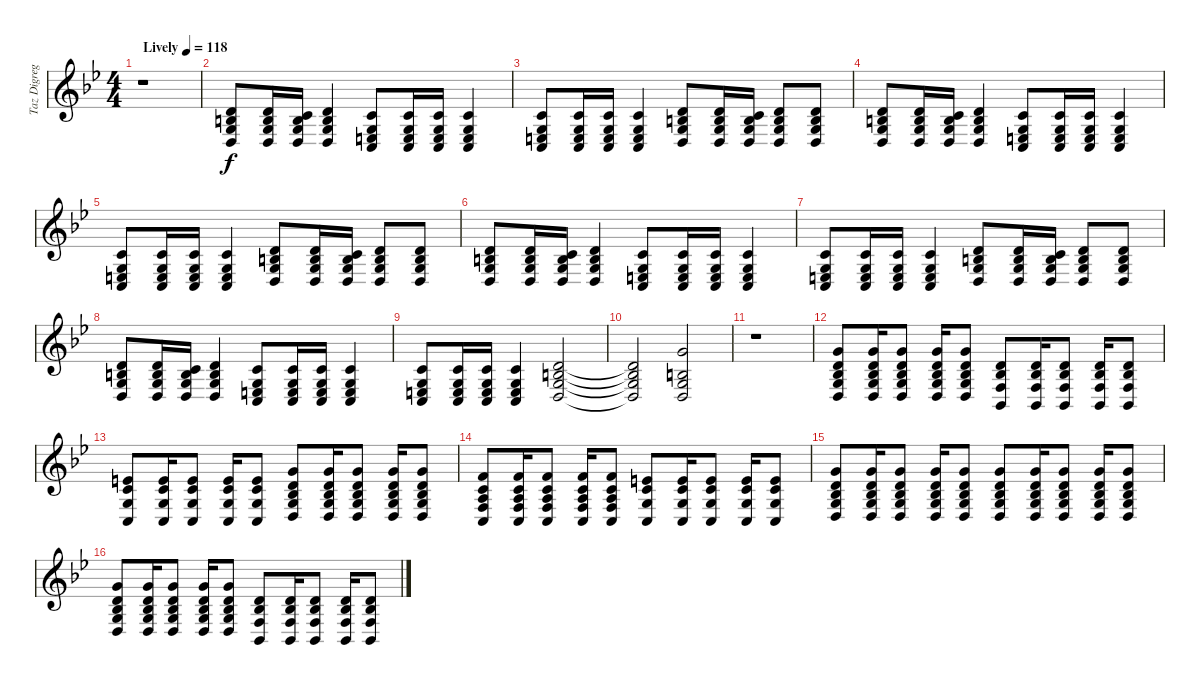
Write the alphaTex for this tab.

\track ("Taz Digregoro Keyboards" "Taz Digreg") {instrument acousticgrandpiano}
\staff {score}
\tuning (E4 B3 G3 D3 A2 E2) {hide}
\ts (4 4)
\tempo (118 "Lively")
\clef g2
\ks gminor
r.1{dy f instrument acousticgrandpiano} |
(3.2 0.3 0.4 14.5).8 (3.2 0.3 0.4 14.5).16 (1.2 0.3 0.4 14.5).16 (3.2 0.3 0.4 14.5).4 (1.2 0.3 2.4 3.5).8 (1.2 0.3 2.4 3.5).16 (1.2 0.3 2.4 3.5).16 (1.2 0.3 2.4 3.5).4 |
(1.2 0.3 2.4 3.5).8 (1.2 0.3 2.4 3.5).16 (1.2 0.3 2.4 3.5).16 (1.2 0.3 2.4 3.5).4 (3.2 0.3 0.4 14.5).8 (3.2 0.3 0.4 14.5).16 (1.2 0.3 0.4 14.5).16 (3.2 0.3 0.4 14.5).8 (3.2 0.3 0.4 14.5).8 |
(3.2 0.3 0.4 14.5).8 (3.2 0.3 0.4 14.5).16 (1.2 0.3 0.4 14.5).16 (3.2 0.3 0.4 14.5).4 (1.2 0.3 2.4 3.5).8 (1.2 0.3 2.4 3.5).16 (1.2 0.3 2.4 3.5).16 (1.2 0.3 2.4 3.5).4 |
(1.2 0.3 2.4 3.5).8 (1.2 0.3 2.4 3.5).16 (1.2 0.3 2.4 3.5).16 (1.2 0.3 2.4 3.5).4 (3.2 0.3 0.4 14.5).8 (3.2 0.3 0.4 14.5).16 (1.2 0.3 0.4 14.5).16 (3.2 0.3 0.4 14.5).8 (3.2 0.3 0.4 14.5).8 |
(3.2 0.3 0.4 14.5).8 (3.2 0.3 0.4 14.5).16 (1.2 0.3 0.4 14.5).16 (3.2 0.3 0.4 14.5).4 (1.2 0.3 2.4 3.5).8 (1.2 0.3 2.4 3.5).16 (1.2 0.3 2.4 3.5).16 (1.2 0.3 2.4 3.5).4 |
(1.2 0.3 2.4 3.5).8 (1.2 0.3 2.4 3.5).16 (1.2 0.3 2.4 3.5).16 (1.2 0.3 2.4 3.5).4 (3.2 0.3 0.4 14.5).8 (3.2 0.3 0.4 14.5).16 (1.2 0.3 0.4 14.5).16 (3.2 0.3 0.4 14.5).8 (3.2 0.3 0.4 14.5).8 |
(3.2 0.3 0.4 14.5).8 (3.2 0.3 0.4 14.5).16 (1.2 0.3 0.4 14.5).16 (3.2 0.3 0.4 14.5).4 (1.2 0.3 2.4 3.5).8 (1.2 0.3 2.4 3.5).16 (1.2 0.3 2.4 3.5).16 (1.2 0.3 2.4 3.5).4 |
(1.2 0.3 2.4 3.5).8 (1.2 0.3 2.4 3.5).16 (1.2 0.3 2.4 3.5).16 (1.2 0.3 2.4 3.5).4 (3.2 0.3 0.4 14.5).2{instrument drawbarorgan} |
(3.2{t} 0.3{t} 0.4{t} 14.5{t}).2 (3.1 0.2 0.3 0.4).2 |
r.1 |
(3.1 3.2 3.3 5.4 5.5).8 (3.1 3.2 3.3 5.4 5.5).16 (3.1 3.2 3.3 5.4 5.5).8 (3.1 3.2 3.3 5.4 5.5).16 (3.1 3.2 3.3 5.4 5.5).8 (3.2 3.3 3.4 1.5).8 (3.2 3.3 3.4 1.5).16 (3.2 3.3 3.4 1.5).8 (3.2 3.3 3.4 1.5).16 (3.2 3.3 3.4 1.5).8 |
(5.2 5.3 5.4 3.5).8 (5.2 5.3 5.4 3.5).16 (5.2 5.3 5.4 3.5).8 (5.2 5.3 5.4 3.5).16 (5.2 5.3 5.4 3.5).8 (3.1 3.2 3.3 5.4 5.5).8 (3.1 3.2 3.3 5.4 5.5).16 (3.1 3.2 3.3 5.4 5.5).8 (3.1 3.2 3.3 5.4 5.5).16 (3.1 3.2 3.3 5.4 5.5).8 |
(1.1 1.2 2.3 3.4 3.5).8 (1.1 1.2 2.3 3.4 3.5).16 (1.1 1.2 2.3 3.4 3.5).8 (1.1 1.2 2.3 3.4 3.5).16 (1.1 1.2 2.3 3.4 3.5).8 (5.2 5.3 5.4 3.5).8 (5.2 5.3 5.4 3.5).16 (5.2 5.3 5.4 3.5).8 (5.2 5.3 5.4 3.5).16 (5.2 5.3 5.4 3.5).8 |
(3.1 3.2 3.3 5.4 5.5).8 (3.1 3.2 3.3 5.4 5.5).16 (3.1 3.2 3.3 5.4 5.5).8 (3.1 3.2 3.3 5.4 5.5).16 (3.1 3.2 3.3 5.4 5.5).8 (3.1 3.2 3.3 5.4 5.5).8 (3.1 3.2 3.3 5.4 5.5).16 (3.1 3.2 3.3 5.4 5.5).8 (3.1 3.2 3.3 5.4 5.5).16 (3.1 3.2 3.3 5.4 5.5).8 |
(3.1 3.2 3.3 5.4 5.5).8 (3.1 3.2 3.3 5.4 5.5).16 (3.1 3.2 3.3 5.4 5.5).8 (3.1 3.2 3.3 5.4 5.5).16 (3.1 3.2 3.3 5.4 5.5).8 (3.2 3.3 3.4 1.5).8 (3.2 3.3 3.4 1.5).16 (3.2 3.3 3.4 1.5).8 (3.2 3.3 3.4 1.5).16 (3.2 3.3 3.4 1.5).8
